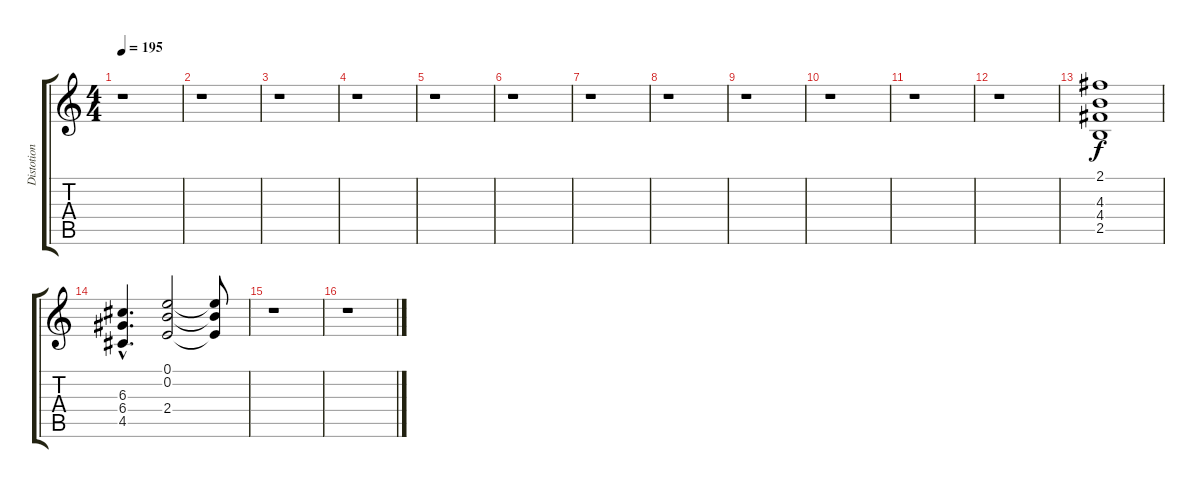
\track ("Distotion I" "Distotion ") {instrument distortionguitar}
\staff {score tabs}
\tuning (E4 B3 G3 D3 A2 D2) {hide}
\ts (4 4)
\tempo 195
\clef g2
\ks c
r.1{dy f instrument distortionguitar} |
r.1 |
r.1 |
r.1 |
r.1 |
r.1 |
r.1 |
r.1 |
r.1 |
r.1 |
r.1 |
r.1 |
(2.1 4.3 4.4 2.5).1 |
(6.3{hac} 6.4{hac} 4.5{hac}).4{d} (0.1 0.2 2.4).2 (0.1{t} 0.2{t} 2.4{t}).8 |
r.1 |
r.1
